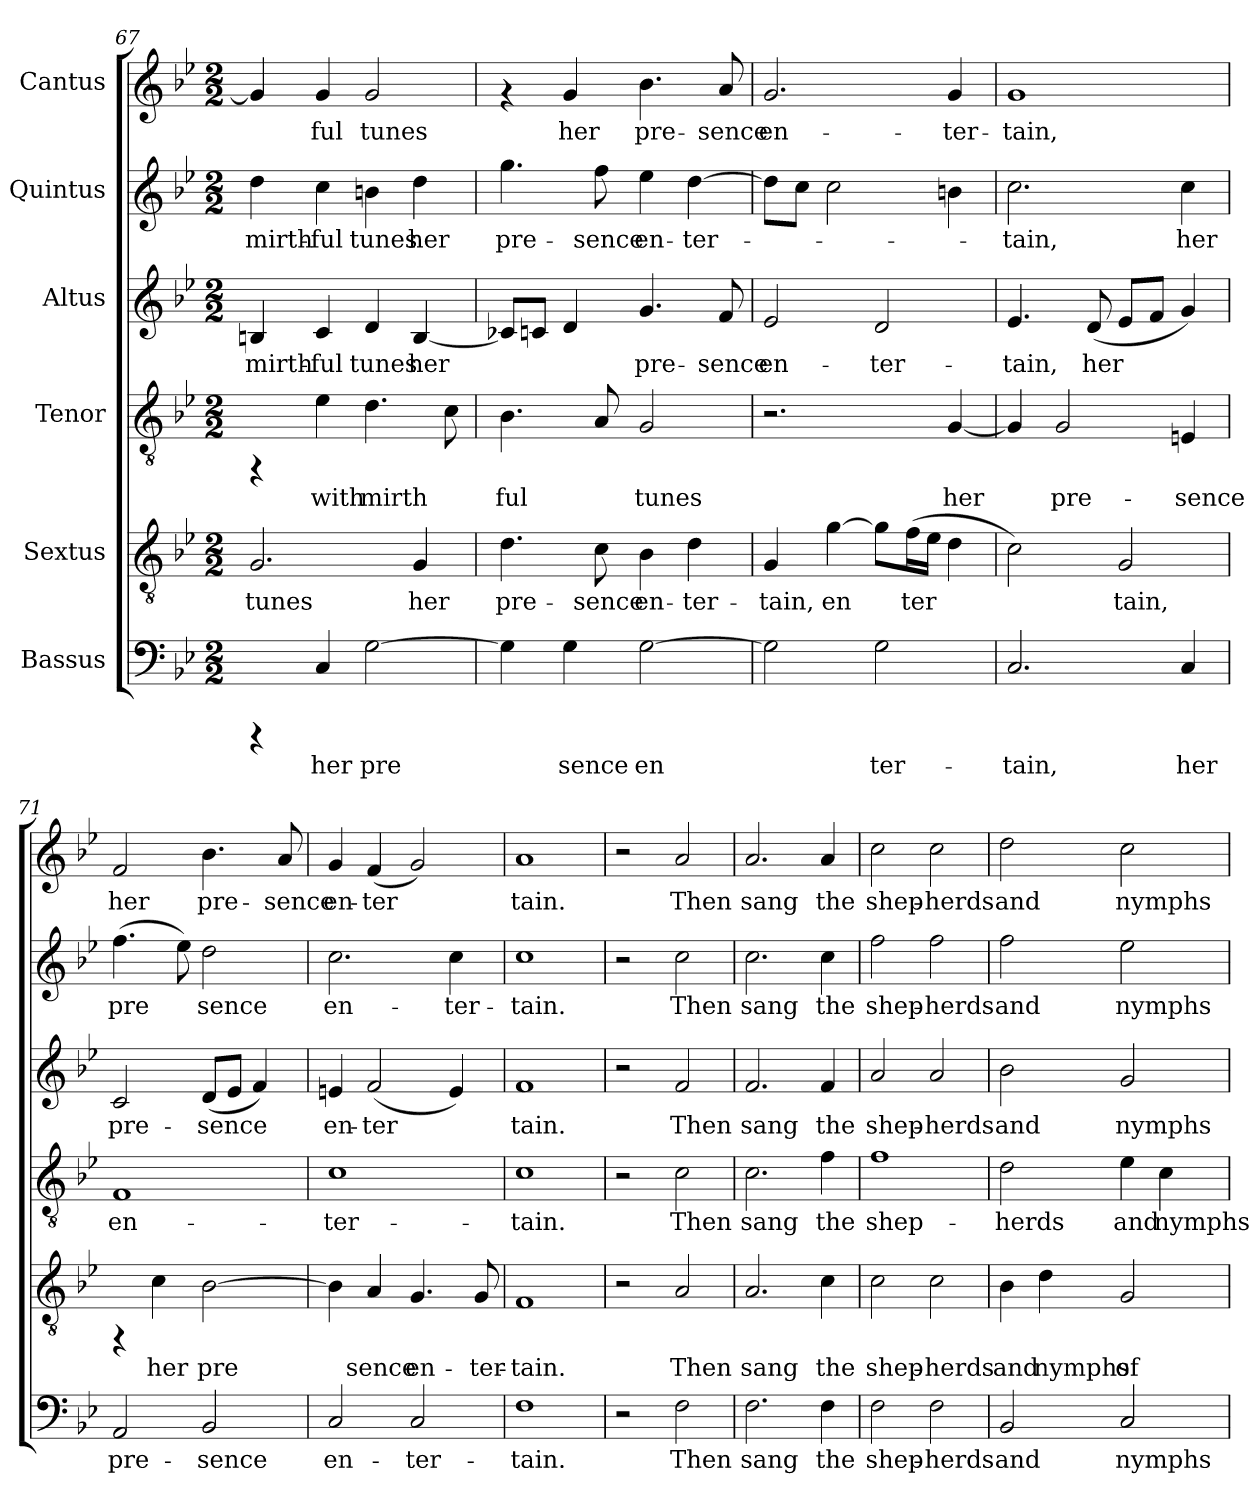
**kern	**text	**kern	**text	**kern	**text	**kern	**text	**kern	**text	**kern	**text
*part6	*part6	*part5	*part5	*part4	*part4	*part3	*part3	*part2	*part2	*part1	*part1
*staff6	*staff6	*staff5	*staff5	*staff4	*staff4	*staff3	*staff3	*staff2	*staff2	*staff1	*staff1
*I"Bassus	*	*I"Sextus	*	*I"Tenor	*	*I"Altus	*	*I"Quintus	*	*I"Cantus	*
*clefF4	*	*clefGv2	*	*clefGv2	*	*clefG2	*	*clefG2	*	*clefG2	*
*k[b-e-]	*	*k[b-e-]	*	*k[b-e-]	*	*k[b-e-]	*	*k[b-e-]	*	*k[b-e-]	*
*B-:	*	*B-:	*	*B-:	*	*B-:	*	*B-:	*	*B-:	*
*M2/2	*	*M2/2	*	*M2/2	*	*M2/2	*	*M2/2	*	*M2/2	*
=67	=67	=67	=67	=67	=67	=67	=67	=67	=67	=67	=67
!	!	!	!LO:LY:b:cj	!	!	!	!LO:LY:b:cj	!	!LO:LY:b:cj	!	!LO:LY:b:cj
4rCCC	.	2.G/	tunes	4rFF	.	4Bn/	mirth-	4dd\	mirth-	4g/]	-
!	!LO:LY:b:cj	!	!	!	!LO:LY:b:cj	!	!LO:LY:b:cj	!	!LO:LY:b:cj	!	!LO:LY:b:cj
4C/	her	.	.	4e-\	with	4c/	-ful	4cc\	-ful	4g/	ful
!	!LO:LY:b:cj	!	!	!	!LO:LY:b:cj	!	!LO:LY:b:cj	!	!LO:LY:b:cj	!	!LO:LY:b:cj
[>2G\	pre-	.	.	4.d\	mirth	4d/	tunes	4bn\	tunes	2g/	tunes
!	!	!	!LO:LY:b:cj	!	!	!	!LO:LY:b:cj	!	!LO:LY:b:cj	!	!
.	.	4G/	her	.	.	[<4B/	her	4dd\	her	.	.
!	!	!	!	!	!LO:LY:b:cj	!	!	!	!	!	!
.	.	.	.	8c\	-	.	.	.	.	.	.
=68	=68	=68	=68	=68	=68	=68	=68	=68	=68	=68	=68
!	!LO:LY:b:cj	!	!LO:LY:b:cj	!	!LO:LY:b:cj	!	!LO:LY:b:cj	!	!LO:LY:b:cj	!	!
4G\]	-	4.d\	pre-	4.B-\	-ful	8c-X/L]	.	4.gg\	pre-	4rf	.
!	!	!	!	!	!	!	!LO:LY:b:cj	!	!	!	!
.	.	.	.	.	.	8cn/J	.	.	.	.	.
!	!LO:LY:b:cj	!	!	!	!	!	!LO:LY:b:cj	!	!	!	!LO:LY:b:cj
4G\	sence	.	.	.	.	4d/	.	.	.	4g/	her
!	!	!	!LO:LY:b:cj	!	!LO:LY:b:cj	!	!	!	!LO:LY:b:cj	!	!
.	.	8c\	-sence	8A/	-	.	.	8ff\	-sence	.	.
!	!LO:LY:b:cj	!	!LO:LY:b:cj	!	!LO:LY:b:cj	!	!LO:LY:b:cj	!	!LO:LY:b:cj	!	!LO:LY:b:cj
[>2G\	en-	4B-\	en-	2G/	-tunes	4.g/	pre-	4ee-\	en-	4.b-\	pre-
!	!	!	!LO:LY:b:cj	!	!	!	!	!	!LO:LY:b:cj	!	!
.	.	4d\	-ter-	.	.	.	.	[>4dd\	-ter-	.	.
!	!	!	!	!	!	!	!LO:LY:b:cj	!	!	!	!LO:LY:b:cj
.	.	.	.	.	.	8f/	-sence	.	.	8a/	-sence
=69	=69	=69	=69	=69	=69	=69	=69	=69	=69	=69	=69
!	!LO:LY:b:cj	!	!LO:LY:b:cj	!	!	!	!LO:LY:b:cj	!	!	!	!LO:LY:b:cj
2G\]	-	4G/	-tain,	2.r	.	2e-/	en-	8dd\L]	.	2.g/	en-
.	.	.	.	.	.	.	.	8cc\J	.	.	.
!	!	!	!LO:LY:b:cj	!	!	!	!	!	!	!	!
.	.	[>4g\	en-	.	.	.	.	2cc\	.	.	.
!	!LO:LY:b:cj	!	!LO:LY:b:cj	!	!	!	!LO:LY:b:cj	!	!	!	!
2G\	ter-	8g\L]	-	.	.	2d/	-ter-	.	.	.	.
!	!	!	!LO:LY:b:cj	!	!	!	!	!	!	!	!
.	.	(>16f\	ter-	.	.	.	.	.	.	.	.
!	!	!	!LO:LY:b:cj	!	!	!	!	!	!	!	!
.	.	16e-\J	--	.	.	.	.	.	.	.	.
!	!	!	!LO:LY:b:cj	!	!LO:LY:b:cj	!	!	!	!	!	!LO:LY:b:cj
.	.	4d\	--	[<4G/	her	.	.	4bn\	.	4g/	-ter-
!!LO:PB:g=z
=70	=70	=70	=70	=70	=70	=70	=70	=70	=70	=70	=70
!	!LO:LY:b:cj	!	!LO:LY:b:cj	!	!LO:LY:b:cj	!	!LO:LY:b:cj	!	!LO:LY:b:cj	!	!LO:LY:b:cj
2.C/	-tain,	2c\)	-	4G/]	.	4.e-/	-tain,	2.cc\	-tain,	1g	-tain,
!	!	!	!	!	!LO:LY:b:cj	!	!	!	!	!	!
.	.	.	.	2G/	pre-	.	.	.	.	.	.
!	!	!	!	!	!	!	!LO:LY:b:cj	!	!	!	!
.	.	.	.	.	.	(<8d/	her	.	.	.	.
!	!	!	!LO:LY:b:cj	!	!	!	!LO:LY:b:cj	!	!	!	!
.	.	2G/	tain,	.	.	8e-/L	.	.	.	.	.
!	!	!	!	!	!	!	!LO:LY:b:cj	!	!	!	!
.	.	.	.	.	.	8f/J	.	.	.	.	.
!	!LO:LY:b:cj	!	!	!	!LO:LY:b:cj	!	!LO:LY:b:cj	!	!LO:LY:b:cj	!	!
4C/	her	.	.	4En/	-sence	4g/)	.	4cc\	her	.	.
=71	=71	=71	=71	=71	=71	=71	=71	=71	=71	=71	=71
!	!LO:LY:b:cj	!	!	!	!LO:LY:b:cj	!	!LO:LY:b:cj	!	!LO:LY:b:cj	!	!LO:LY:b:cj
2AA/	pre-	4rFF	.	1F	en-	2c/	pre-	(>4.ff\	pre-	2f/	her
!	!	!	!LO:LY:b:cj	!	!	!	!	!	!	!	!
.	.	4c\	her	.	.	.	.	.	.	.	.
!	!	!	!	!	!	!	!	!	!LO:LY:b:cj	!	!
.	.	.	.	.	.	.	.	8ee-\)	-	.	.
!	!LO:LY:b:cj	!	!LO:LY:b:cj	!	!	!	!LO:LY:b:cj	!	!LO:LY:b:cj	!	!LO:LY:b:cj
2BB-/	-sence	[>2B-\	pre-	.	.	(<8d/L	-sence	2dd\	sence	4.b-\	pre-
!	!	!	!	!	!	!	!LO:LY:b:cj	!	!	!	!
.	.	.	.	.	.	8e-/J	.	.	.	.	.
!	!	!	!	!	!	!	!LO:LY:b:cj	!	!	!	!
.	.	.	.	.	.	4f/)	.	.	.	.	.
!	!	!	!	!	!	!	!	!	!	!	!LO:LY:b:cj
.	.	.	.	.	.	.	.	.	.	8a/	-sence
=72	=72	=72	=72	=72	=72	=72	=72	=72	=72	=72	=72
!	!LO:LY:b:cj	!	!LO:LY:b:cj	!	!LO:LY:b:cj	!	!LO:LY:b:cj	!	!LO:LY:b:cj	!	!LO:LY:b:cj
2C/	en-	4B-\]	-	1c	-ter-	4en/	en-	2.cc\	en-	4g/	en-
!	!	!	!LO:LY:b:cj	!	!	!	!LO:LY:b:cj	!	!	!	!LO:LY:b:cj
.	.	4A/	sence	.	.	(<2f/	-ter-	.	.	(<4f/	-ter-
!	!LO:LY:b:cj	!	!LO:LY:b:cj	!	!	!	!	!	!	!	!LO:LY:b:cj
2C/	-ter-	4.G/	en-	.	.	.	.	.	.	2g/)	--
!	!	!	!	!	!	!	!LO:LY:b:cj	!	!LO:LY:b:cj	!	!
.	.	.	.	.	.	4e/)	--	4cc\	-ter-	.	.
!	!	!	!LO:LY:b:cj	!	!	!	!	!	!	!	!
.	.	8G/	-ter-	.	.	.	.	.	.	.	.
=73	=73	=73	=73	=73	=73	=73	=73	=73	=73	=73	=73
!	!LO:LY:b:cj	!	!LO:LY:b:cj	!	!LO:LY:b:cj	!	!LO:LY:b:cj	!	!LO:LY:b:cj	!	!LO:LY:b:cj
1F	-tain.	1F	-tain.	1c	-tain.	1f	-tain.	1cc	-tain.	1a	-tain.
=74	=74	=74	=74	=74	=74	=74	=74	=74	=74	=74	=74
2r	.	2r	.	2r	.	2r	.	2r	.	2r	.
!	!LO:LY:b:cj	!	!LO:LY:b:cj	!	!LO:LY:b:cj	!	!LO:LY:b:cj	!	!LO:LY:b:cj	!	!LO:LY:b:cj
2F\	Then	2A/	Then	2c\	Then	2f/	Then	2cc\	Then	2a/	Then
=75	=75	=75	=75	=75	=75	=75	=75	=75	=75	=75	=75
!	!LO:LY:b:cj	!	!LO:LY:b:cj	!	!LO:LY:b:cj	!	!LO:LY:b:cj	!	!LO:LY:b:cj	!	!LO:LY:b:cj
2.F\	sang	2.A/	sang	2.c\	sang	2.f/	sang	2.cc\	sang	2.a/	sang
!	!LO:LY:b:cj	!	!LO:LY:b:cj	!	!LO:LY:b:cj	!	!LO:LY:b:cj	!	!LO:LY:b:cj	!	!LO:LY:b:cj
4F\	the	4c\	the	4f\	the	4f/	the	4cc\	the	4a/	the
!!LO:LB:g=z
=76	=76	=76	=76	=76	=76	=76	=76	=76	=76	=76	=76
!	!LO:LY:b:cj	!	!LO:LY:b:cj	!	!LO:LY:b:cj	!	!LO:LY:b:cj	!	!LO:LY:b:cj	!	!LO:LY:b:cj
2F\	shep-	2c\	shep-	1f	shep-	2a/	shep-	2ff\	shep-	2cc\	shep-
!	!LO:LY:b:cj	!	!LO:LY:b:cj	!	!	!	!LO:LY:b:cj	!	!LO:LY:b:cj	!	!LO:LY:b:cj
2F\	-herds	2c\	-herds	.	.	2a/	-herds	2ff\	-herds	2cc\	-herds
=77	=77	=77	=77	=77	=77	=77	=77	=77	=77	=77	=77
!	!LO:LY:b:cj	!	!LO:LY:b:cj	!	!LO:LY:b:cj	!	!LO:LY:b:cj	!	!LO:LY:b:cj	!	!LO:LY:b:cj
2BB-/	and	4B-\	and	2d\	-herds	2b-\	and	2ff\	and	2dd\	and
!	!	!	!LO:LY:b:cj	!	!	!	!	!	!	!	!
.	.	4d\	nymphs	.	.	.	.	.	.	.	.
!	!LO:LY:b:cj	!	!LO:LY:b:cj	!	!LO:LY:b:cj	!	!LO:LY:b:cj	!	!LO:LY:b:cj	!	!LO:LY:b:cj
2C/	nymphs	2G/	of	4e-\	and	2g/	nymphs	2ee-\	nymphs	2cc\	nymphs
!	!	!	!	!	!LO:LY:b:cj	!	!	!	!	!	!
.	.	.	.	4c\	nymphs	.	.	.	.	.	.
=	=	=	=	=	=	=	=	=	=	=	=
*-	*-	*-	*-	*-	*-	*-	*-	*-	*-	*-	*-
